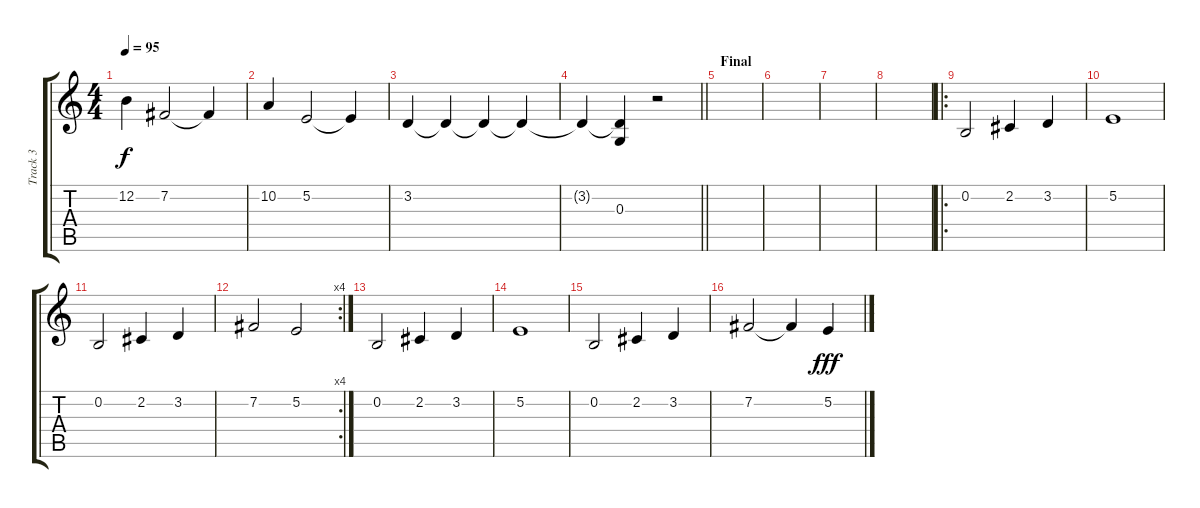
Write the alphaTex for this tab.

\track ("Track 3" "Track 3") {instrument viola}
\staff {score tabs}
\tuning (E4 B3 G3 D3 A2 E2) {hide}
\ts (4 4)
\tempo 95
\clef g2
\ks c
12.2.4{dy f} 7.2.2 7.2{t}.4 |
10.2.4 5.2.2 5.2{t}.4 |
3.2.4 3.2{t}.4 3.2{t}.4 3.2{t}.4 |
\barLineRight lightlight
3.2{t}.4 (3.2{t} 0.3).4 r.2 |
\section ("" "Final")
|
|
|
|
\ro
0.2.2 2.2.4 3.2.4 |
5.2.1 |
0.2.2 2.2.4 3.2.4 |
\rc 4
7.2.2 5.2.2 |
0.2.2 2.2.4 3.2.4 |
5.2.1 |
0.2.2 2.2.4 3.2.4 |
7.2.2 7.2{t}.4 5.2.4{dy fff}
